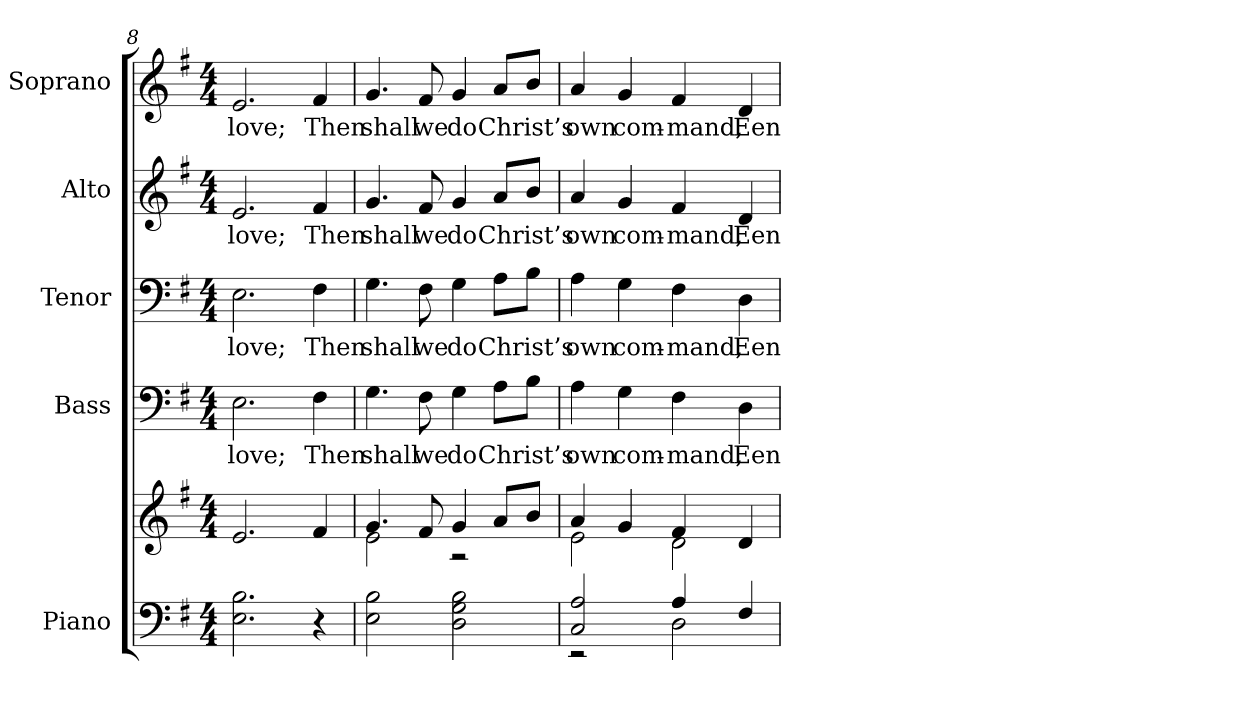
**kern	**kern	**kern	**text	**kern	**text	**kern	**text	**kern	**text
*part5	*part5	*part4	*part4	*part3	*part3	*part2	*part2	*part1	*part1
*staff6	*staff5	*staff4	*staff4	*staff3	*staff3	*staff2	*staff2	*staff1	*staff1
*I"Piano	*	*I"Bass	*	*I"Tenor	*	*I"Alto	*	*I"Soprano	*
*I'Pno.	*	*I'B.	*	*I'T.	*	*I'A.	*	*I'S.	*
*clefF4	*clefG2	*clefF4	*	*clefF4	*	*clefG2	*	*clefG2	*
*k[f#]	*k[f#]	*k[f#]	*	*k[f#]	*	*k[f#]	*	*k[f#]	*
*G:	*G:	*G:	*	*G:	*	*G:	*	*G:	*
*M4/4	*M4/4	*M4/4	*	*M4/4	*	*M4/4	*	*M4/4	*
=8	=8	=8	=8	=8	=8	=8	=8	=8	=8
!	!	!	!LO:LY:b:color=#000000	!	!	!	!	!	!
!	!	!	!	!	!LO:LY:b:color=#000000	!	!	!	!
!	!	!	!	!	!	!	!LO:LY:b:color=#000000	!	!
!	!	!	!	!	!	!	!	!	!LO:LY:b:color=#000000
2.Ei\ 2.Bi	2.ei/	2.Ei\	love;	2.Ei\	love;	2.ei/	love;	2.ei/	love;
!	!	!	!LO:LY:b:color=#000000	!	!	!	!	!	!
!	!	!	!	!	!LO:LY:b:color=#000000	!	!	!	!
!	!	!	!	!	!	!	!LO:LY:b:color=#000000	!	!
!	!	!	!	!	!	!	!	!	!LO:LY:b:color=#000000
4r	4f#i/	4F#i\	Then	4F#i\	Then	4f#i/	Then	4f#i/	Then
!!LO:PB:g=z
=9	=9	=9	=9	=9	=9	=9	=9	=9	=9
*	*^	*	*	*	*	*	*	*	*
!	!	!	!	!LO:LY:b:color=#000000	!	!	!	!	!	!
!	!	!	!	!	!	!LO:LY:b:color=#000000	!	!	!	!
!	!	!	!	!	!	!	!	!LO:LY:b:color=#000000	!	!
!	!	!	!	!	!	!	!	!	!	!LO:LY:b:color=#000000
2Ei\ 2Bi	4.gi/	2ei\	4.Gi\	shall	4.Gi\	shall	4.gi/	shall	4.gi/	shall
!	!	!	!	!LO:LY:b:color=#000000	!	!	!	!	!	!
!	!	!	!	!	!	!LO:LY:b:color=#000000	!	!	!	!
!	!	!	!	!	!	!	!	!LO:LY:b:color=#000000	!	!
!	!	!	!	!	!	!	!	!	!	!LO:LY:b:color=#000000
.	8f#i/	.	8F#i\	we	8F#i\	we	8f#i/	we	8f#i/	we
!	!	!	!	!LO:LY:b:color=#000000	!	!	!	!	!	!
!	!	!	!	!	!	!LO:LY:b:color=#000000	!	!	!	!
!	!	!	!	!	!	!	!	!LO:LY:b:color=#000000	!	!
!	!	!	!	!	!	!	!	!	!	!LO:LY:b:color=#000000
2Di\ 2Gi 2Bi	4gi/	2r	4Gi\	do	4Gi\	do	4gi/	do	4gi/	do
!	!	!	!	!LO:LY:b:color=#000000	!	!	!	!	!	!
!	!	!	!	!	!	!LO:LY:b:color=#000000	!	!	!	!
!	!	!	!	!	!	!	!	!LO:LY:b:color=#000000	!	!
!	!	!	!	!	!	!	!	!	!	!LO:LY:b:color=#000000
.	8ai/L	.	8Ai\L	Christ’s	8Ai\L	Christ’s	8ai/L	Christ’s	8ai/L	Christ’s
.	8bi/J	.	8Bi\J	.	8Bi\J	.	8bi/J	.	8bi/J	.
=10	=10	=10	=10	=10	=10	=10	=10	=10	=10	=10
*^	*	*	*	*	*	*	*	*	*	*
!	!	!	!	!	!LO:LY:b:color=#000000	!	!	!	!	!	!
!	!	!	!	!	!	!	!LO:LY:b:color=#000000	!	!	!	!
!	!	!	!	!	!	!	!	!	!LO:LY:b:color=#000000	!	!
!	!	!	!	!	!	!	!	!	!	!	!LO:LY:b:color=#000000
2Ci/ 2Ai	2r	4ai/	2ei\	4Ai\	own	4Ai\	own	4ai/	own	4ai/	own
!	!	!	!	!	!LO:LY:b:color=#000000	!	!	!	!	!	!
!	!	!	!	!	!	!	!LO:LY:b:color=#000000	!	!	!	!
!	!	!	!	!	!	!	!	!	!LO:LY:b:color=#000000	!	!
!	!	!	!	!	!	!	!	!	!	!	!LO:LY:b:color=#000000
.	.	4gi/	.	4Gi\	com-	4Gi\	com-	4gi/	com-	4gi/	com-
!	!	!	!	!	!LO:LY:b:color=#000000	!	!	!	!	!	!
!	!	!	!	!	!	!	!LO:LY:b:color=#000000	!	!	!	!
!	!	!	!	!	!	!	!	!	!LO:LY:b:color=#000000	!	!
!	!	!	!	!	!	!	!	!	!	!	!LO:LY:b:color=#000000
4Ai/	2Di\	4f#i/	2di\	4F#i\	-mand,	4F#i\	-mand,	4f#i/	-mand,	4f#i/	-mand,
!	!	!	!	!	!LO:LY:b:color=#000000	!	!	!	!	!	!
!	!	!	!	!	!	!	!LO:LY:b:color=#000000	!	!	!	!
!	!	!	!	!	!	!	!	!	!LO:LY:b:color=#000000	!	!
!	!	!	!	!	!	!	!	!	!	!	!LO:LY:b:color=#000000
4F#i/	.	4di/	.	4Di\	Een	4Di\	Een	4di/	Een	4di/	Een
*v	*v	*	*	*	*	*	*	*	*	*	*
*	*v	*v	*	*	*	*	*	*	*	*
=	=	=	=	=	=	=	=	=	=
*-	*-	*-	*-	*-	*-	*-	*-	*-	*-
